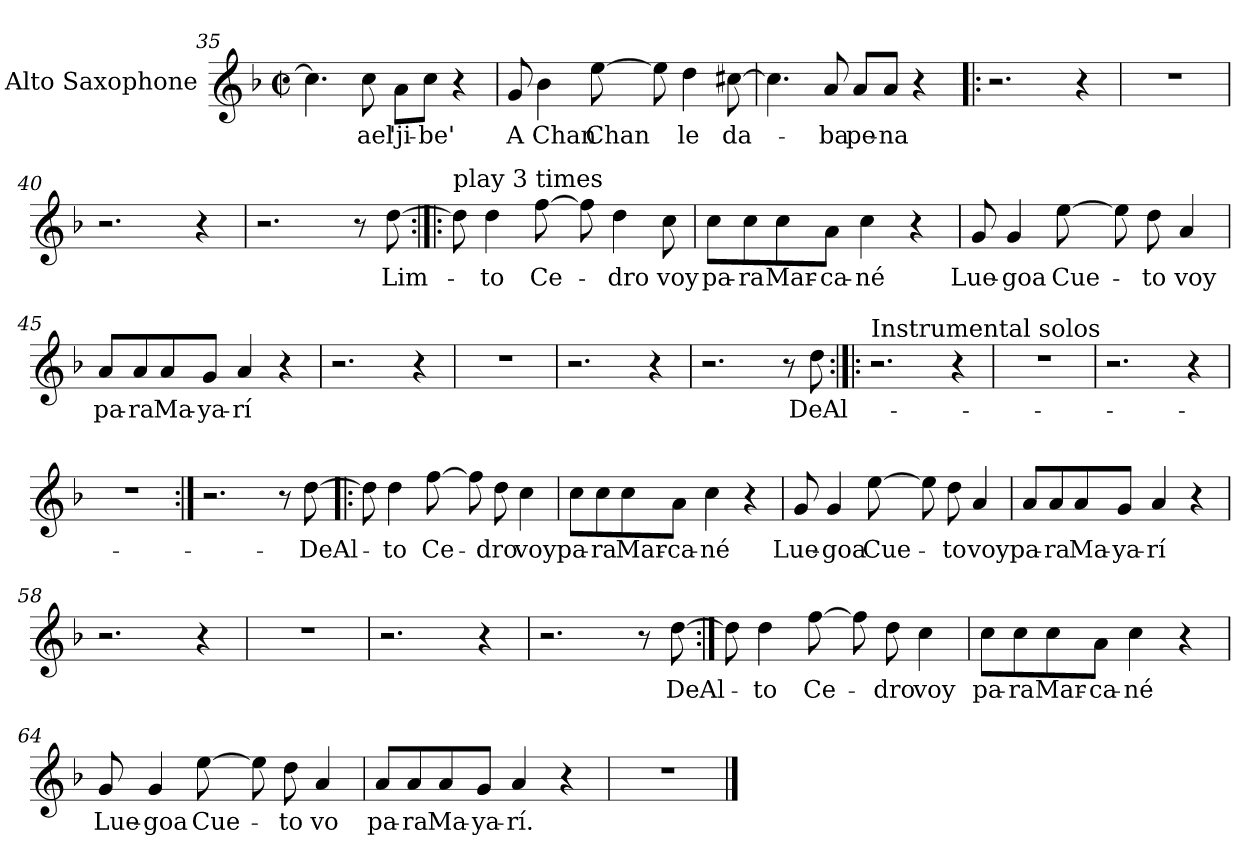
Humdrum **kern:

**kern	**text
*part1	*part1
*staff1	*staff1
*I"Alto Saxophone	*
*I'Alto Sax.	*
*clefG2	*
*k[b-]	*
*d:	*
*M2/2	*
*met(c|)	*
=35	=35
4.cc]	.
!	!LO:LY:b
8cc	-ael
!	!LO:LY:b
8aL	'ji-
!	!LO:LY:b
8ccJ	-be'
4r	.
=36	=36
!	!LO:LY:b
8gL	A
!	!LO:LY:b
4b-	Chan
!	!LO:LY:b
[8ee	Chan
8eeL]	.
!	!LO:LY:b
4dd	le
!	!LO:LY:b
[8cc#	da-
=37	=37
4.cc#]	.
!	!LO:LY:b
8a	-ba
!	!LO:LY:b
8aL	pe-
!	!LO:LY:b
8aJ	-na
4r	.
!!LO:LB:g=z
=38!|:	=38!|:
2.r	.
4r	.
=39	=39
1r	.
=40	=40
2.r	.
4r	.
=41	=41
2.r	.
8r	.
!	!LO:LY:b
[8dd	Lim-
!!LO:LB:g=z
=42:|!|:	=42:|!|:
!LO:TX:a:t=play 3 times	!
8ddL]	.
!	!LO:LY:b
4dd	-to
!	!LO:LY:b
[8ff	Ce-
8ffL]	.
!	!LO:LY:b
4dd	-dro
!	!LO:LY:b
8cc	voy
=43	=43
!	!LO:LY:b
8ccL	pa-
!	!LO:LY:b
8cc	-ra
!	!LO:LY:b
8cc	Mar-
!	!LO:LY:b
8aJ	-ca-
!	!LO:LY:b
4cc	-né
4r	.
=44	=44
!	!LO:LY:b
8gL	Lue-
!	!LO:LY:b
4g	-goa
!	!LO:LY:b
[8ee	Cue-
8eeL]	.
!	!LO:LY:b
8ddJ	-to
!	!LO:LY:b
4a	voy
=45	=45
!	!LO:LY:b
8aL	pa-
!	!LO:LY:b
8a	-ra
!	!LO:LY:b
8a	Ma-
!	!LO:LY:b
8gJ	-ya-
!	!LO:LY:b
4a	-rí
4r	.
!!LO:LB:g=z
=46	=46
2.r	.
4r	.
=47	=47
1r	.
=48	=48
2.r	.
4r	.
=49	=49
2.r	.
8r	.
!	!LO:LY:b
8dd	DeAl-
!!LO:LB:g=z
=50:|!|:	=50:|!|:
!LO:TX:a:t=Instrumental solos	!
2.r	.
4r	.
=51	=51
1r	.
=52	=52
2.r	.
4r	.
=	=
1r	.
=53:|!	=53:|!
2.r	.
8r	.
!	!LO:LY:b
[8dd	-DeAl-
!!LO:LB:g=z
=54!|:	=54!|:
8ddL]	.
!	!LO:LY:b
4dd	-to
!	!LO:LY:b
[8ff	Ce-
8ffL]	.
!	!LO:LY:b
8ddJ	-dro
!	!LO:LY:b
4cc	voy
=55	=55
!	!LO:LY:b
8ccL	pa-
!	!LO:LY:b
8cc	-ra
!	!LO:LY:b
8cc	Mar-
!	!LO:LY:b
8aJ	-ca-
!	!LO:LY:b
4cc	-né
4r	.
=56	=56
!	!LO:LY:b
8gL	Lue-
!	!LO:LY:b
4g	-goa
!	!LO:LY:b
[8ee	Cue-
8eeL]	.
!	!LO:LY:b
8ddJ	-to
!	!LO:LY:b
4a	voy
=57	=57
!	!LO:LY:b
8aL	pa-
!	!LO:LY:b
8a	-ra
!	!LO:LY:b
8a	Ma-
!	!LO:LY:b
8gJ	-ya-
!	!LO:LY:b
4a	-rí
4r	.
!!LO:LB:g=z
=58	=58
2.r	.
4r	.
=59	=59
1r	.
=60	=60
2.r	.
4r	.
=61	=61
2.r	.
8r	.
!	!LO:LY:b
[8dd	DeAl-
!!LO:LB:g=z
=62:|!	=62:|!
8ddL]	.
!	!LO:LY:b
4dd	-to
!	!LO:LY:b
[8ff	Ce-
8ffL]	.
!	!LO:LY:b
8ddJ	-dro
!	!LO:LY:b
4cc	voy
=63	=63
!	!LO:LY:b
8ccL	pa-
!	!LO:LY:b
8cc	-ra
!	!LO:LY:b
8cc	Mar-
!	!LO:LY:b
8aJ	-ca-
!	!LO:LY:b
4cc	-né
4r	.
=64	=64
!	!LO:LY:b
8gL	Lue-
!	!LO:LY:b
4g	-goa
!	!LO:LY:b
[8ee	Cue-
8eeL]	.
!	!LO:LY:b
8ddJ	-to
!	!LO:LY:b
4a	vo
=65	=65
!	!LO:LY:b
8aL	pa-
!	!LO:LY:b
8a	-ra
!	!LO:LY:b
8a	Ma-
!	!LO:LY:b
8gJ	-ya-
!	!LO:LY:b
4a	-rí.
4r	.
=66	=66
1r	.
==	==
*-	*-
